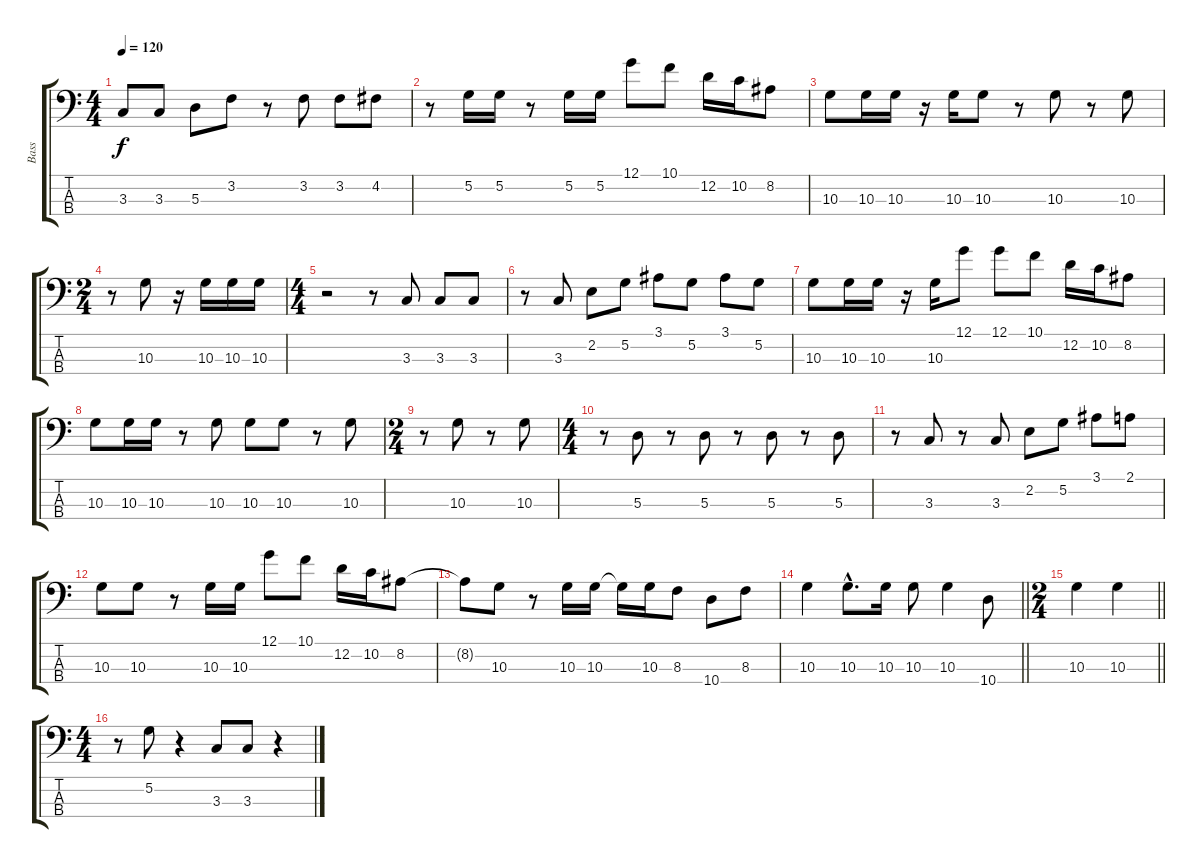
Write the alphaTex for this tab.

\track ("Bass" "Bass") {instrument electricbassfinger}
\staff {score tabs}
\tuning (G2 D2 A1 E1) {hide}
\ts (4 4)
\tempo 120
\clef f4
\ks c
3.3{t}.8{dy f} 3.3.8 5.3.8 3.2.8 r.8 3.2.8 3.2.8 4.2.8 |
r.8 5.2.16 5.2.16 r.8 5.2.16 5.2.16 12.1.8 10.1.8 12.2.16 10.2.16 8.2.8 |
10.3.8 10.3.16 10.3.16 r.16 10.3.16 10.3.8 r.8 10.3.8 r.8 10.3.8 |
\ts (2 4)
r.8 10.3.8 r.16 10.3.16 10.3.16 10.3.16 |
\ts (4 4)
r.2 r.8 3.3.8 3.3.8 3.3.8 |
r.8 3.3.8 2.2.8 5.2.8 3.1.8 5.2.8 3.1.8 5.2.8 |
10.3.8 10.3.16 10.3.16 r.16 10.3.16 12.1.8 12.1.8 10.1.8 12.2.16 10.2.16 8.2.8 |
10.3.8 10.3.16 10.3.16 r.8 10.3.8 10.3.8 10.3.8 r.8 10.3.8 |
\ts (2 4)
r.8 10.3.8 r.8 10.3.8 |
\ts (4 4)
r.8 5.3.8 r.8 5.3.8 r.8 5.3.8 r.8 5.3.8 |
r.8 3.3.8 r.8 3.3.8 2.2.8 5.2.8 3.1.8 2.1.8 |
10.3.8 10.3.8 r.8 10.3.16 10.3.16 12.1.8 10.1.8 12.2.16 10.2.16 8.2.8 |
8.2{t}.8 10.3.8 r.8 10.3.16 10.3.16 10.3{t}.16 10.3.16 8.3.8 10.4.8 8.3.8 |
\barLineRight lightlight
10.3.4 10.3{hac}.8{d} 10.3.16 10.3.8 10.3.4 10.4.8 |
\ts (2 4)
\barLineRight lightlight
10.3.4 10.3.4 |
\ts (4 4)
r.8 5.2.8 r.4 3.3.8 3.3.8 r.4
